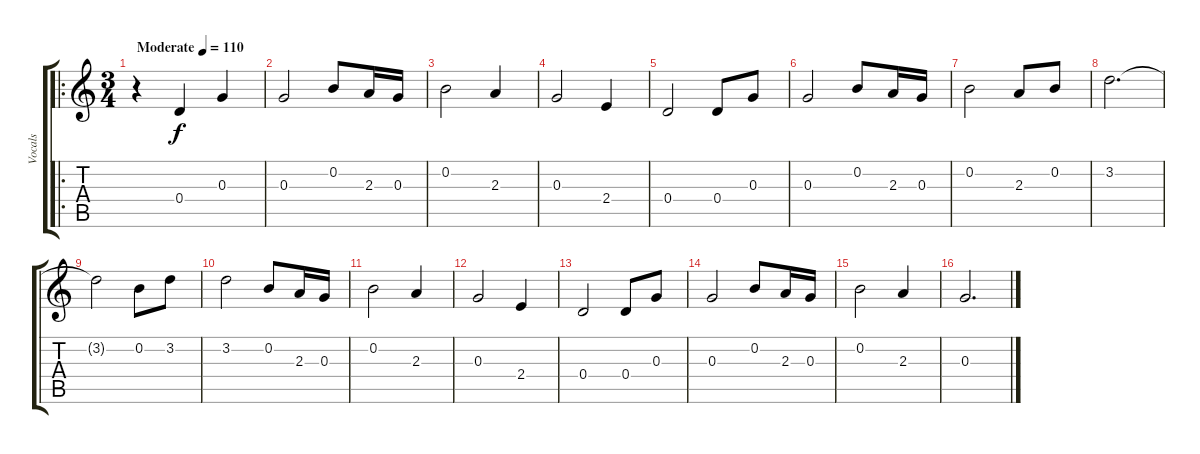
\track ("Vocals" "Vocals") {instrument overdrivenguitar}
\staff {score tabs}
\tuning (E4 B3 G3 D3 A2 E2) {hide}
\ro
\ts (3 4)
\tempo (110 "Moderate")
\clef g2
\ks c
r.4{dy f instrument overdrivenguitar} 0.4.4 0.3.4 |
0.3.2 0.2.8 2.3.16 0.3.16 |
0.2.2 2.3.4 |
0.3.2 2.4.4 |
0.4.2 0.4.8 0.3.8 |
0.3.2 0.2.8 2.3.16 0.3.16 |
0.2.2 2.3.8 0.2.8 |
3.2.2{d} |
3.2{t}.2 0.2.8 3.2.8 |
3.2.2 0.2.8 2.3.16 0.3.16 |
0.2.2 2.3.4 |
0.3.2 2.4.4 |
0.4.2 0.4.8 0.3.8 |
0.3.2 0.2.8 2.3.16 0.3.16 |
0.2.2 2.3.4 |
0.3.2{d}
